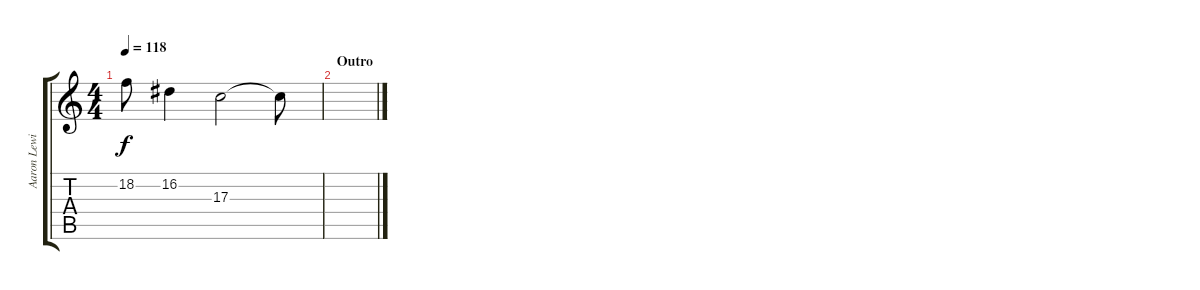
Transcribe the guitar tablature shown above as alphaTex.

\track ("Aaron Lewis - Voice" "Aaron Lewi") {instrument cello}
\staff {score tabs}
\tuning (E4 B3 G3 D3 A2 E2) {hide}
\ts (4 4)
\tempo 118
\clef g2
\ks c
18.2{t}.8{dy f} 16.2.4 17.3.2 17.3{t}.8 |
\section ("" "Outro")
